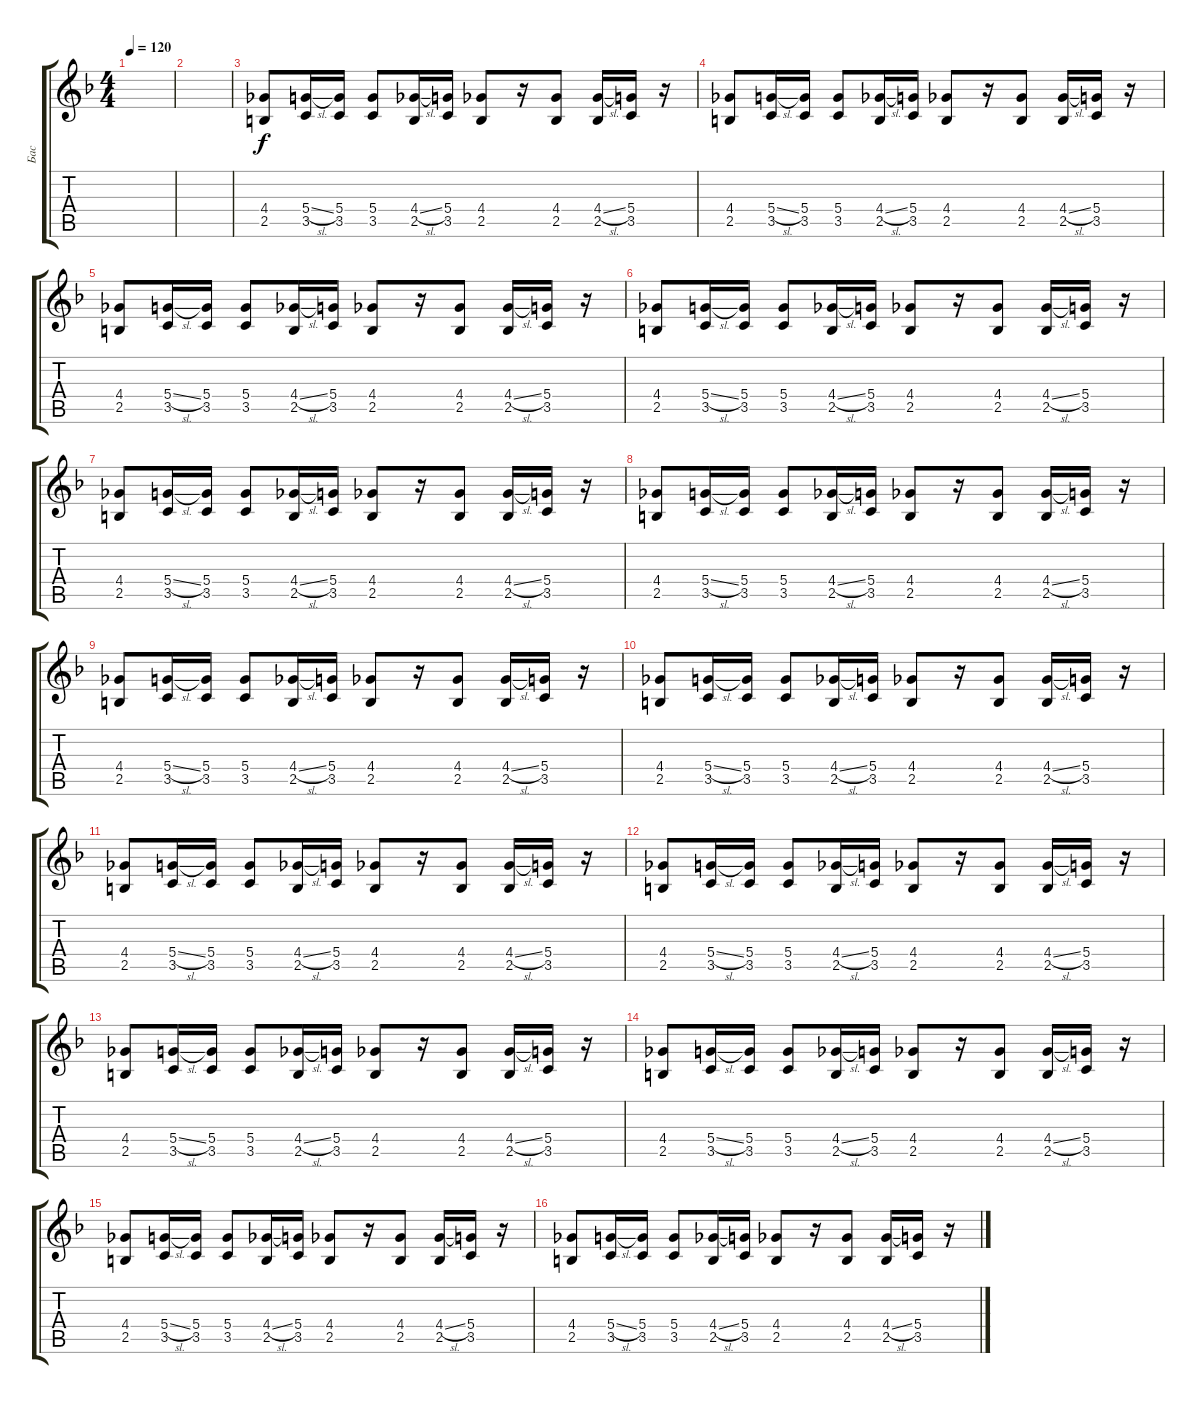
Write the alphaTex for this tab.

\track ("Бас" "Бас") {instrument electricbassfinger}
\staff {score tabs}
\tuning (E4 B3 G3 D3 A2 E2) {hide}
\ts (4 4)
\tempo 120
\clef g2
\ks dminor
|
|
(4.4 2.5).8 (5.4{sl} 3.5).16 (5.4 3.5).16 (5.4 3.5).8 (4.4{sl} 2.5).16 (5.4 3.5).16 (4.4 2.5).8 r.16 (4.4 2.5).8 (4.4{sl} 2.5).16 (5.4 3.5).16 r.16 |
(4.4 2.5).8 (5.4{sl} 3.5).16 (5.4 3.5).16 (5.4 3.5).8 (4.4{sl} 2.5).16 (5.4 3.5).16 (4.4 2.5).8 r.16 (4.4 2.5).8 (4.4{sl} 2.5).16 (5.4 3.5).16 r.16 |
(4.4 2.5).8 (5.4{sl} 3.5).16 (5.4 3.5).16 (5.4 3.5).8 (4.4{sl} 2.5).16 (5.4 3.5).16 (4.4 2.5).8 r.16 (4.4 2.5).8 (4.4{sl} 2.5).16 (5.4 3.5).16 r.16 |
(4.4 2.5).8 (5.4{sl} 3.5).16 (5.4 3.5).16 (5.4 3.5).8 (4.4{sl} 2.5).16 (5.4 3.5).16 (4.4 2.5).8 r.16 (4.4 2.5).8 (4.4{sl} 2.5).16 (5.4 3.5).16 r.16 |
(4.4 2.5).8 (5.4{sl} 3.5).16 (5.4 3.5).16 (5.4 3.5).8 (4.4{sl} 2.5).16 (5.4 3.5).16 (4.4 2.5).8 r.16 (4.4 2.5).8 (4.4{sl} 2.5).16 (5.4 3.5).16 r.16 |
(4.4 2.5).8 (5.4{sl} 3.5).16 (5.4 3.5).16 (5.4 3.5).8 (4.4{sl} 2.5).16 (5.4 3.5).16 (4.4 2.5).8 r.16 (4.4 2.5).8 (4.4{sl} 2.5).16 (5.4 3.5).16 r.16 |
(4.4 2.5).8 (5.4{sl} 3.5).16 (5.4 3.5).16 (5.4 3.5).8 (4.4{sl} 2.5).16 (5.4 3.5).16 (4.4 2.5).8 r.16 (4.4 2.5).8 (4.4{sl} 2.5).16 (5.4 3.5).16 r.16 |
(4.4 2.5).8 (5.4{sl} 3.5).16 (5.4 3.5).16 (5.4 3.5).8 (4.4{sl} 2.5).16 (5.4 3.5).16 (4.4 2.5).8 r.16 (4.4 2.5).8 (4.4{sl} 2.5).16 (5.4 3.5).16 r.16 |
(4.4 2.5).8 (5.4{sl} 3.5).16 (5.4 3.5).16 (5.4 3.5).8 (4.4{sl} 2.5).16 (5.4 3.5).16 (4.4 2.5).8 r.16 (4.4 2.5).8 (4.4{sl} 2.5).16 (5.4 3.5).16 r.16 |
(4.4 2.5).8 (5.4{sl} 3.5).16 (5.4 3.5).16 (5.4 3.5).8 (4.4{sl} 2.5).16 (5.4 3.5).16 (4.4 2.5).8 r.16 (4.4 2.5).8 (4.4{sl} 2.5).16 (5.4 3.5).16 r.16 |
(4.4 2.5).8 (5.4{sl} 3.5).16 (5.4 3.5).16 (5.4 3.5).8 (4.4{sl} 2.5).16 (5.4 3.5).16 (4.4 2.5).8 r.16 (4.4 2.5).8 (4.4{sl} 2.5).16 (5.4 3.5).16 r.16 |
(4.4 2.5).8 (5.4{sl} 3.5).16 (5.4 3.5).16 (5.4 3.5).8 (4.4{sl} 2.5).16 (5.4 3.5).16 (4.4 2.5).8 r.16 (4.4 2.5).8 (4.4{sl} 2.5).16 (5.4 3.5).16 r.16 |
(4.4 2.5).8 (5.4{sl} 3.5).16 (5.4 3.5).16 (5.4 3.5).8 (4.4{sl} 2.5).16 (5.4 3.5).16 (4.4 2.5).8 r.16 (4.4 2.5).8 (4.4{sl} 2.5).16 (5.4 3.5).16 r.16 |
(4.4 2.5).8 (5.4{sl} 3.5).16 (5.4 3.5).16 (5.4 3.5).8 (4.4{sl} 2.5).16 (5.4 3.5).16 (4.4 2.5).8 r.16 (4.4 2.5).8 (4.4{sl} 2.5).16 (5.4 3.5).16 r.16
